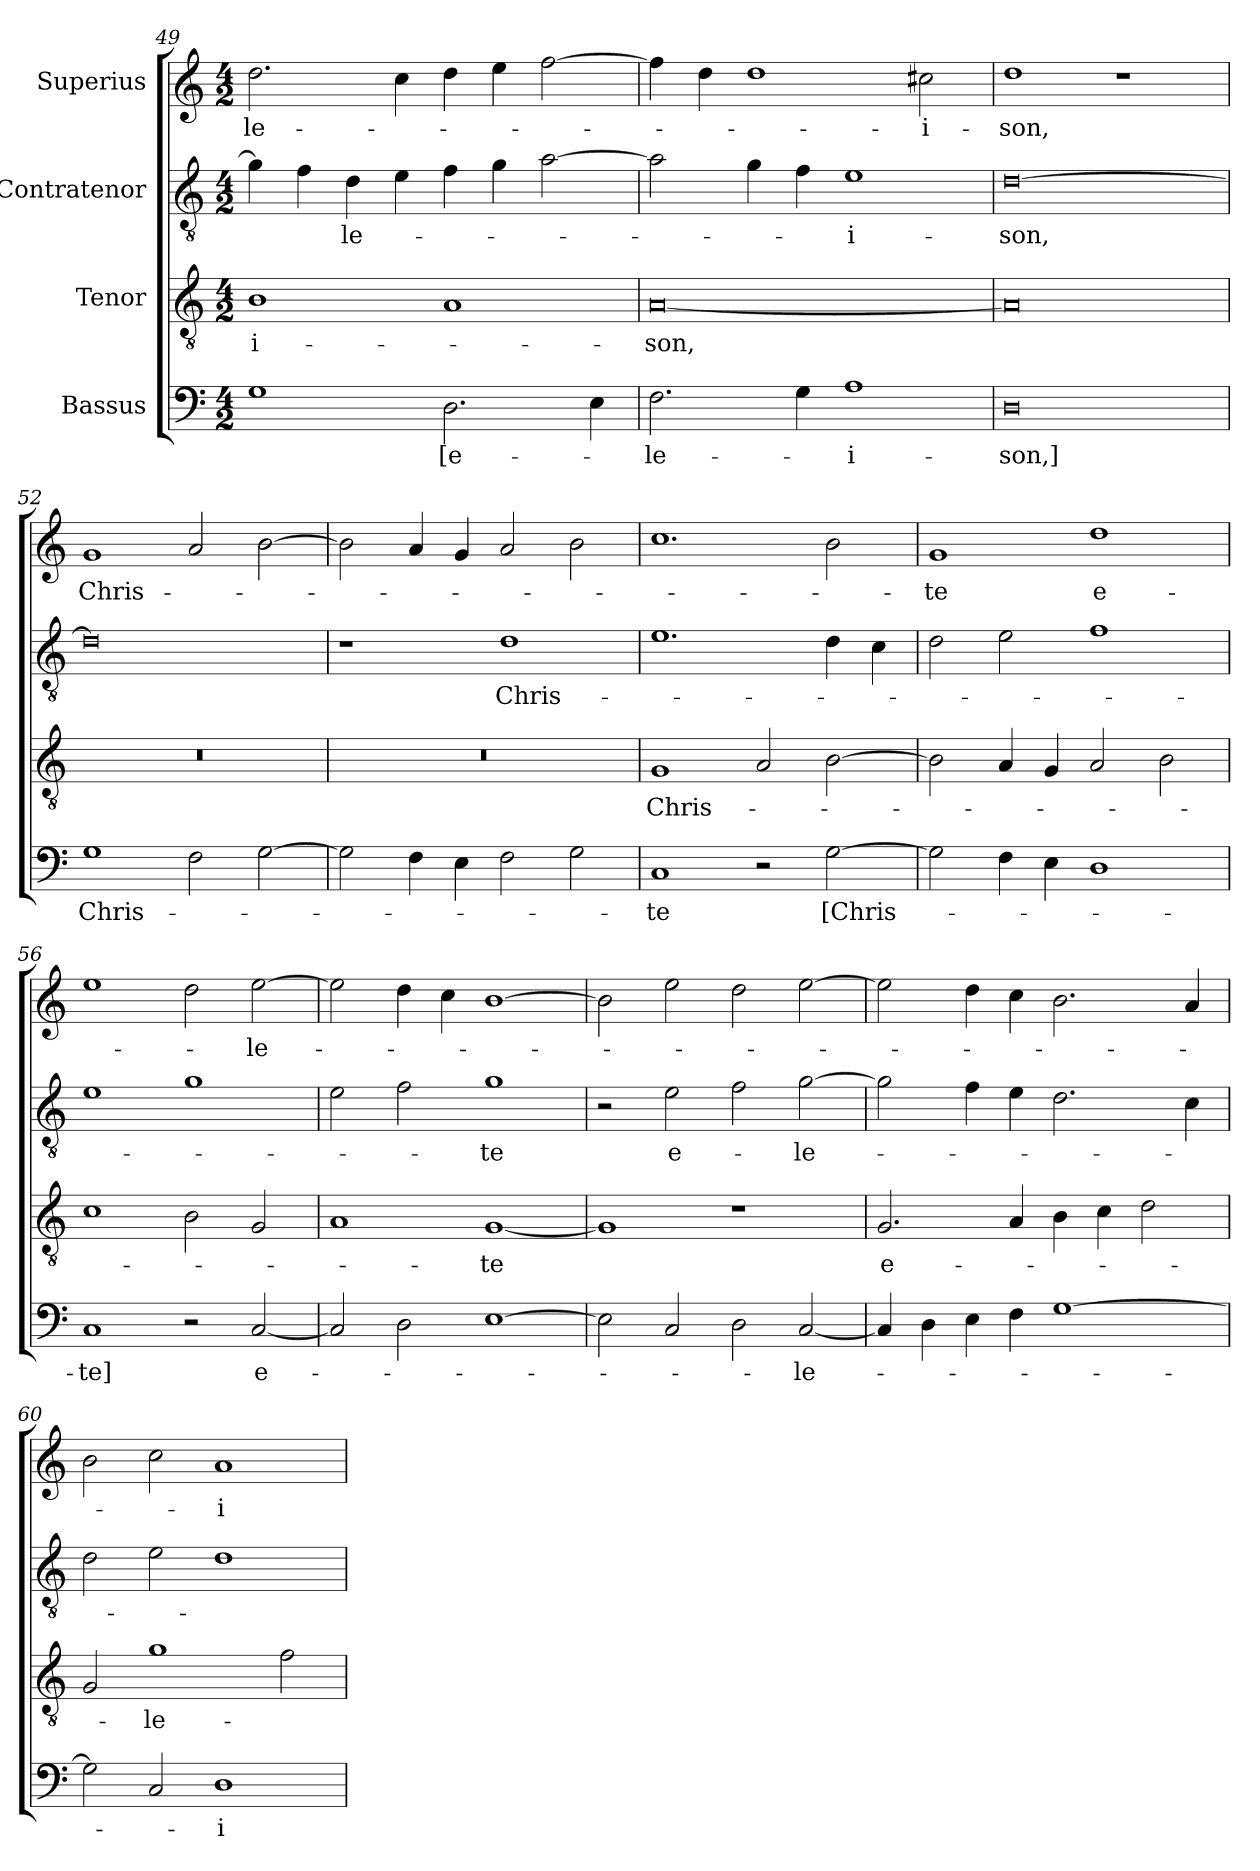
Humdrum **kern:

**kern	**text	**kern	**text	**kern	**text	**kern	**text
*part4	*part4	*part3	*part3	*part2	*part2	*part1	*part1
*staff4	*staff4	*staff3	*staff3	*staff2	*staff2	*staff1	*staff1
*I"Bassus	*	*I"Tenor	*	*I"Contratenor	*	*I"Superius	*
*clefF4	*	*clefGv2	*	*clefGv2	*	*clefG2	*
*k[]	*	*k[]	*	*k[]	*	*k[]	*
*M4/2	*	*M4/2	*	*M4/2	*	*M4/2	*
=49	=49	=49	=49	=49	=49	=49	=49
1G\	.	1B\	-i-	4g\]	.	2.dd\	-le-
.	.	.	.	4f\	.	.	.
.	.	.	.	4d\	-le-	.	.
.	.	.	.	4e\	.	4cc\	.
2.D\	[e-	1A/	.	4f\	.	4dd\	.
.	.	.	.	4g\	.	4ee\	.
.	.	.	.	[2a\	.	[2ff\	.
4E\	.	.	.	.	.	.	.
=50	=50	=50	=50	=50	=50	=50	=50
2.F\	-le-	[0A/	-son,	2a\]	.	4ff\]	.
.	.	.	.	.	.	4dd\	.
.	.	.	.	4g\	.	1dd\	.
4G\	.	.	.	4f\	.	.	.
1A\	-i-	.	.	1e\	-i-	.	.
.	.	.	.	.	.	2cc#X\	-i-
=51	=51	=51	=51	=51	=51	=51	=51
0D\	-son,]	0A/]	.	[0d\	-son,	1dd\	-son,
.	.	.	.	.	.	1r	.
=52	=52	=52	=52	=52	=52	=52	=52
1G\	Chris-	0r	.	0d\]	.	1g/	Chris-
2F\	.	.	.	.	.	2a/	.
[2G\	.	.	.	.	.	[2b\	.
=53	=53	=53	=53	=53	=53	=53	=53
2G\]	.	0r	.	1r	.	2b\]	.
4F\	.	.	.	.	.	4a/	.
4E\	.	.	.	.	.	4g/	.
2F\	.	.	.	1d\	Chris-	2a/	.
2G\	.	.	.	.	.	2b\	.
=54	=54	=54	=54	=54	=54	=54	=54
1C/	-te	1G/	Chris-	1.e\	.	1.cc\	.
2r	.	2A/	.	.	.	.	.
[2G\	[Chris-	[2B\	.	4d\	.	2b\	.
.	.	.	.	4c\	.	.	.
=55	=55	=55	=55	=55	=55	=55	=55
2G\]	.	2B\]	.	2d\	.	1g/	-te
4F\	.	4A/	.	2e\	.	.	.
4E\	.	4G/	.	.	.	.	.
1D\	.	2A/	.	1f\	.	1dd\	e-
.	.	2B\	.	.	.	.	.
=56	=56	=56	=56	=56	=56	=56	=56
1C/	-te]	1c\	.	1e\	.	1ee\	.
2r	.	2B\	.	1g\	.	2dd\	.
[2C/	e-	2G/	.	.	.	[2ee\	-le-
=57	=57	=57	=57	=57	=57	=57	=57
2C/]	.	1A/	.	2e\	.	2ee\]	.
2D\	.	.	.	2f\	.	4dd\	.
.	.	.	.	.	.	4cc\	.
[1E\	.	[1G/	-te	1g\	-te	[1b\	.
=58	=58	=58	=58	=58	=58	=58	=58
2E\]	.	1G/]	.	2r	.	2b\]	.
2C/	.	.	.	2e\	e-	2ee\	.
2D\	.	1r	.	2f\	.	2dd\	.
[2C/	-le-	.	.	[2g\	-le-	[2ee\	.
=59	=59	=59	=59	=59	=59	=59	=59
4C/]	.	2.G/	e-	2g\]	.	2ee\]	.
4D\	.	.	.	.	.	.	.
4E\	.	.	.	4f\	.	4dd\	.
4F\	.	4A/	.	4e\	.	4cc\	.
[1G\	.	4B\	.	2.d\	.	2.b\	.
.	.	4c\	.	.	.	.	.
.	.	2d\	.	.	.	.	.
.	.	.	.	4c\	.	4a/	.
=60	=60	=60	=60	=60	=60	=60	=60
2G\]	.	2G/	.	2d\	.	2b\	.
2C/	.	1g\	-le-	2e\	.	2cc\	.
1D\	-i-	.	.	1d\	.	1a/	-i-
.	.	2f\	.	.	.	.	.
=	=	=	=	=	=	=	=
*-	*-	*-	*-	*-	*-	*-	*-
